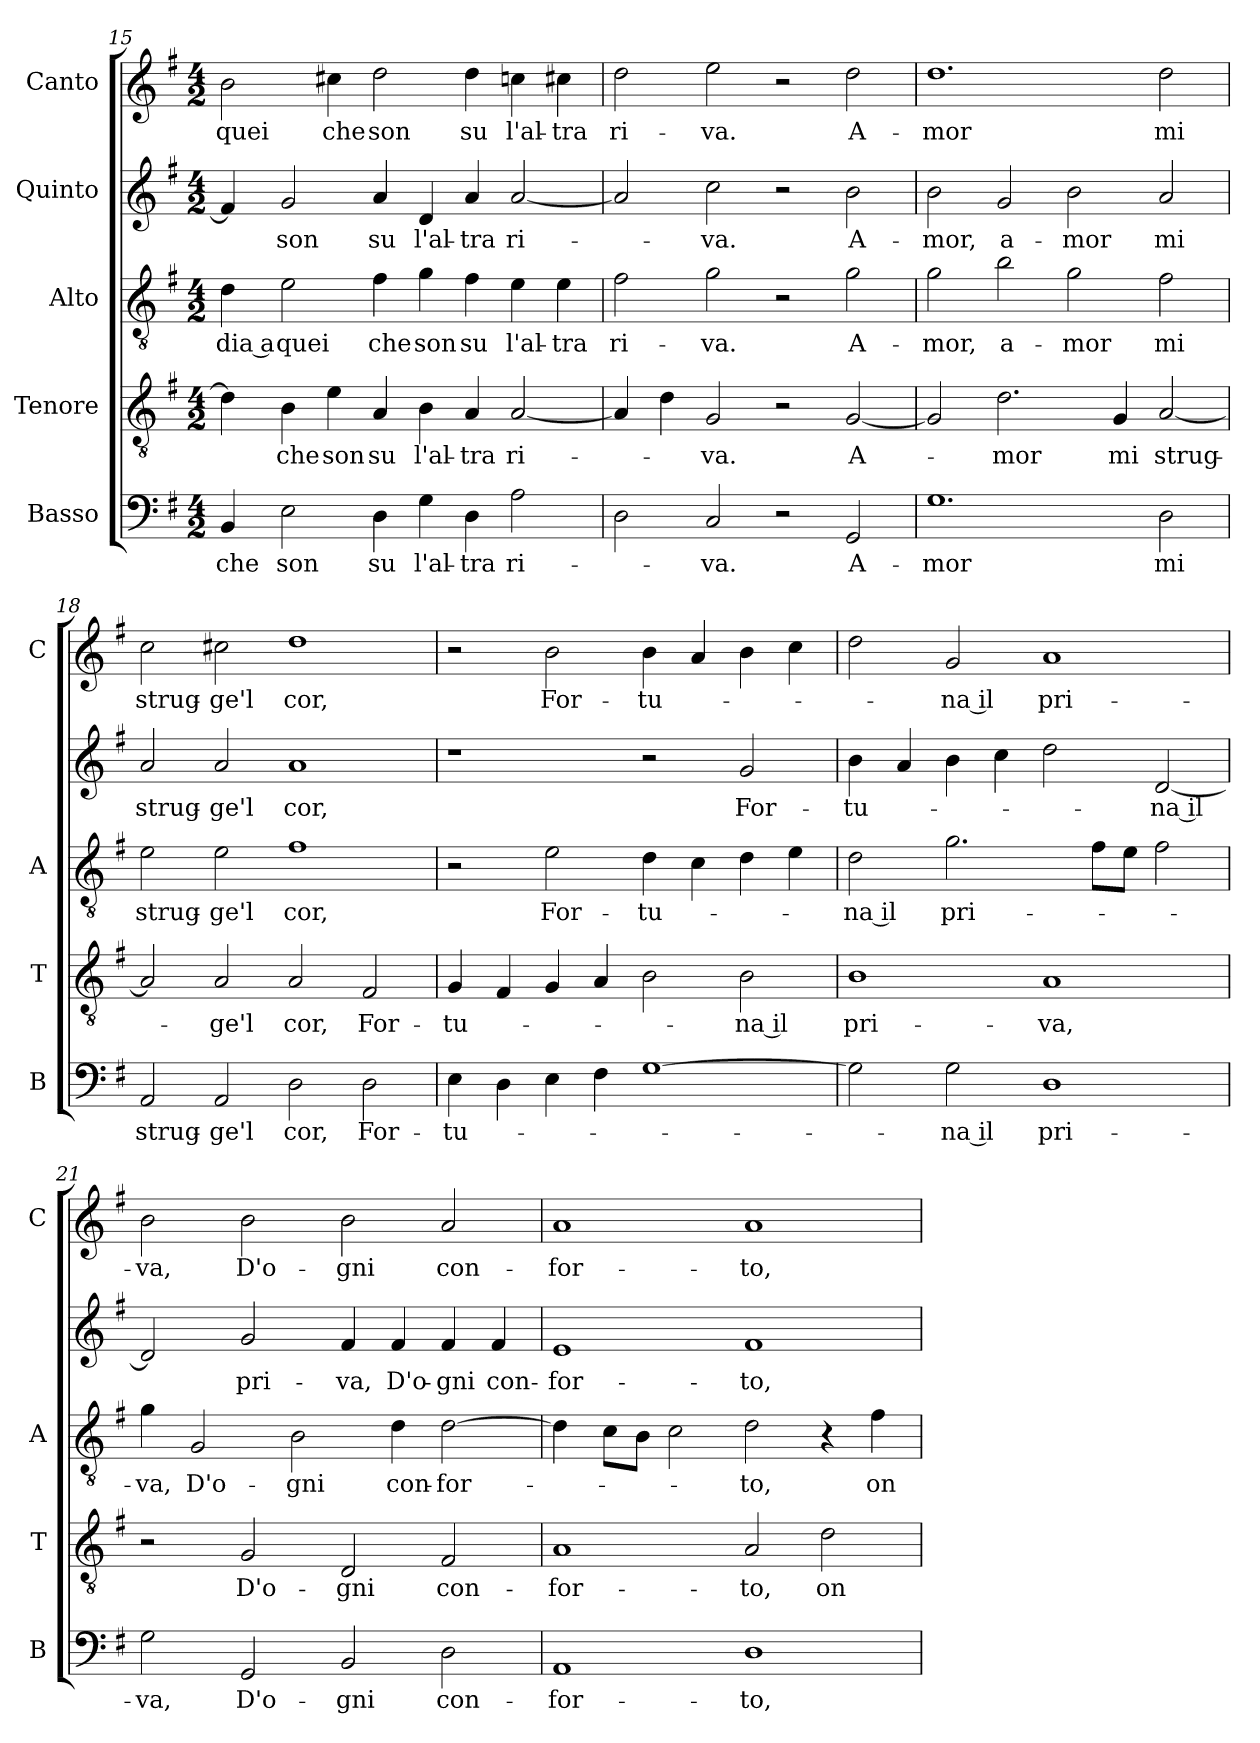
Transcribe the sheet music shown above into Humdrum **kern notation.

**kern	**text	**kern	**text	**kern	**text	**kern	**text	**kern	**text
*part5	*part5	*part4	*part4	*part3	*part3	*part2	*part2	*part1	*part1
*staff5	*staff5	*staff4	*staff4	*staff3	*staff3	*staff2	*staff2	*staff1	*staff1
*I"Basso	*	*I"Tenore	*	*I"Alto	*	*I"Quinto	*	*I"Canto	*
*I'B	*	*I'T	*	*I'A	*	*	*	*I'C	*
!!LO:LB:g=z
*clefF4	*	*clefGv2	*	*clefGv2	*	*clefG2	*	*clefG2	*
*k[f#]	*	*k[f#]	*	*k[f#]	*	*k[f#]	*	*k[f#]	*
*G:	*	*G:	*	*G:	*	*G:	*	*G:	*
*M4/2	*	*M4/2	*	*M4/2	*	*M4/2	*	*M4/2	*
=15	=15	=15	=15	=15	=15	=15	=15	=15	=15
!	!LO:LY:b	!	!	!	!LO:LY:b	!	!	!	!LO:LY:b
4BB/	che	4d\]	.	4d\	-dia a	4f#/]	.	2b\	quei
!	!LO:LY:b	!	!LO:LY:b	!	!LO:LY:b	!	!LO:LY:b	!	!
2E\	son	4B\	che	2e\	quei	2g/	son	.	.
!	!	!	!LO:LY:b	!	!	!	!	!	!LO:LY:b
.	.	4e\	son	.	.	.	.	4cc#X\	che
!	!LO:LY:b	!	!LO:LY:b	!	!LO:LY:b	!	!LO:LY:b	!	!LO:LY:b
4D\	su	4A/	su	4f#\	che	4a/	su	2dd\	son
!	!LO:LY:b	!	!LO:LY:b	!	!LO:LY:b	!	!LO:LY:b	!	!
4G\	l'al-	4B\	l'al-	4g\	son	4d/	l'al-	.	.
!	!LO:LY:b	!	!LO:LY:b	!	!LO:LY:b	!	!LO:LY:b	!	!LO:LY:b
4D\	-tra	4A/	-tra	4f#\	su	4a/	-tra	4dd\	su
!	!LO:LY:b	!	!LO:LY:b	!	!LO:LY:b	!	!LO:LY:b	!	!LO:LY:b
2A\	ri-	[2A/	ri-	4e\	l'al-	[2a/	ri-	4ccn\	l'al-
!	!	!	!	!	!LO:LY:b	!	!	!	!LO:LY:b
.	.	.	.	4e\	-tra	.	.	4cc#X\	-tra
=16	=16	=16	=16	=16	=16	=16	=16	=16	=16
!	!	!	!	!	!LO:LY:b	!	!	!	!LO:LY:b
2D\	.	4A/]	.	2f#\	ri-	2a/]	.	2dd\	ri-
.	.	4d\	.	.	.	.	.	.	.
!	!LO:LY:b	!	!LO:LY:b	!	!LO:LY:b	!	!LO:LY:b	!	!LO:LY:b
2C/	-va.	2G/	-va.	2g\	-va.	2cc\	-va.	2ee\	-va.
2r	.	2r	.	2r	.	2r	.	2r	.
!	!LO:LY:b	!	!LO:LY:b	!	!LO:LY:b	!	!LO:LY:b	!	!LO:LY:b
2GG/	A-	[2G/	A-	2g\	A-	2b\	A-	2dd\	A-
=17	=17	=17	=17	=17	=17	=17	=17	=17	=17
!	!LO:LY:b	!	!	!	!LO:LY:b	!	!LO:LY:b	!	!LO:LY:b
1.G	-mor	2G/]	.	2g\	-mor,	2b\	-mor,	1.dd	-mor
!	!	!	!LO:LY:b	!	!LO:LY:b	!	!LO:LY:b	!	!
.	.	2.d\	-mor	2b\	a-	2g/	a-	.	.
!	!	!	!	!	!LO:LY:b	!	!LO:LY:b	!	!
.	.	.	.	2g\	-mor	2b\	-mor	.	.
!	!	!	!LO:LY:b	!	!	!	!	!	!
.	.	4G/	mi	.	.	.	.	.	.
!	!LO:LY:b	!	!LO:LY:b	!	!LO:LY:b	!	!LO:LY:b	!	!LO:LY:b
2D\	mi	[2A/	strug-	2f#\	mi	2a/	mi	2dd\	mi
=18	=18	=18	=18	=18	=18	=18	=18	=18	=18
!	!LO:LY:b	!	!	!	!LO:LY:b	!	!LO:LY:b	!	!LO:LY:b
2AA/	strug-	2A/]	.	2e\	strug-	2a/	strug-	2cc\	strug-
!	!LO:LY:b	!	!LO:LY:b	!	!LO:LY:b	!	!LO:LY:b	!	!LO:LY:b
2AA/	-ge'l	2A/	-ge'l	2e\	-ge'l	2a/	-ge'l	2cc#X\	-ge'l
!	!LO:LY:b	!	!LO:LY:b	!	!LO:LY:b	!	!LO:LY:b	!	!LO:LY:b
2D\	cor,	2A/	cor,	1f#	cor,	1a	cor,	1dd	cor,
!	!LO:LY:b	!	!LO:LY:b	!	!	!	!	!	!
2D\	For-	2F#/	For-	.	.	.	.	.	.
!!LO:PB:g=z
=19	=19	=19	=19	=19	=19	=19	=19	=19	=19
!	!LO:LY:b	!	!LO:LY:b	!	!	!	!	!	!
4E\	-tu-	4G/	-tu-	2r	.	1r	.	2r	.
4D\	.	4F#/	.	.	.	.	.	.	.
!	!	!	!	!	!LO:LY:b	!	!	!	!LO:LY:b
4E\	.	4G/	.	2e\	For-	.	.	2b\	For-
4F#\	.	4A/	.	.	.	.	.	.	.
!	!	!	!	!	!LO:LY:b	!	!	!	!LO:LY:b
[1G	.	2B\	.	4d\	-tu-	2r	.	4b\	-tu-
.	.	.	.	4c\	.	.	.	4a/	.
!	!	!	!LO:LY:b	!	!	!	!LO:LY:b	!	!
.	.	2B\	-na il	4d\	.	2g/	For-	4b\	.
.	.	.	.	4e\	.	.	.	4cc\	.
=20	=20	=20	=20	=20	=20	=20	=20	=20	=20
!	!	!	!LO:LY:b	!	!LO:LY:b	!	!LO:LY:b	!	!
2G\]	.	1B	pri-	2d\	-na il	4b\	-tu-	2dd\	.
.	.	.	.	.	.	4a/	.	.	.
!	!LO:LY:b	!	!	!	!LO:LY:b	!	!	!	!LO:LY:b
2G\	-na il	.	.	2.g\	pri-	4b\	.	2g/	-na il
.	.	.	.	.	.	4cc\	.	.	.
!	!LO:LY:b	!	!LO:LY:b	!	!	!	!	!	!LO:LY:b
1D	pri-	1A	-va,	.	.	2dd\	.	1a	pri-
.	.	.	.	8f#\L	.	.	.	.	.
.	.	.	.	8e\J	.	.	.	.	.
!	!	!	!	!	!	!	!LO:LY:b	!	!
.	.	.	.	2f#\	.	[2d/	-na il	.	.
=21	=21	=21	=21	=21	=21	=21	=21	=21	=21
!	!LO:LY:b	!	!	!	!LO:LY:b	!	!	!	!LO:LY:b
2G\	-va,	2r	.	4g\	-va,	2d/]	.	2b\	-va,
!	!	!	!	!	!LO:LY:b	!	!	!	!
.	.	.	.	2G/	D'o-	.	.	.	.
!	!LO:LY:b	!	!LO:LY:b	!	!	!	!LO:LY:b	!	!LO:LY:b
2GG/	D'o-	2G/	D'o-	.	.	2g/	pri-	2b\	D'o-
!	!	!	!	!	!LO:LY:b	!	!	!	!
.	.	.	.	2B\	-gni	.	.	.	.
!	!LO:LY:b	!	!LO:LY:b	!	!	!	!LO:LY:b	!	!LO:LY:b
2BB/	-gni	2D/	-gni	.	.	4f#/	-va,	2b\	-gni
!	!	!	!	!	!LO:LY:b	!	!LO:LY:b	!	!
.	.	.	.	4d\	con-	4f#/	D'o-	.	.
!	!LO:LY:b	!	!LO:LY:b	!	!LO:LY:b	!	!LO:LY:b	!	!LO:LY:b
2D\	con-	2F#/	con-	[2d\	-for-	4f#/	-gni	2a/	con-
!	!	!	!	!	!	!	!LO:LY:b	!	!
.	.	.	.	.	.	4f#/	con-	.	.
=22	=22	=22	=22	=22	=22	=22	=22	=22	=22
!	!LO:LY:b	!	!LO:LY:b	!	!	!	!LO:LY:b	!	!LO:LY:b
1AA	-for-	1A	-for-	4d\]	.	1e	-for-	1a	-for-
.	.	.	.	8c\L	.	.	.	.	.
.	.	.	.	8B\J	.	.	.	.	.
.	.	.	.	2c\	.	.	.	.	.
!	!LO:LY:b	!	!LO:LY:b	!	!LO:LY:b	!	!LO:LY:b	!	!LO:LY:b
1D	-to,	2A/	-to,	2d\	-to,	1f#	-to,	1a	-to,
!	!	!	!LO:LY:b	!	!	!	!	!	!
.	.	2d\	on-	4r	.	.	.	.	.
!	!	!	!	!	!LO:LY:b	!	!	!	!
.	.	.	.	4f#\	on-	.	.	.	.
=	=	=	=	=	=	=	=	=	=
*-	*-	*-	*-	*-	*-	*-	*-	*-	*-
